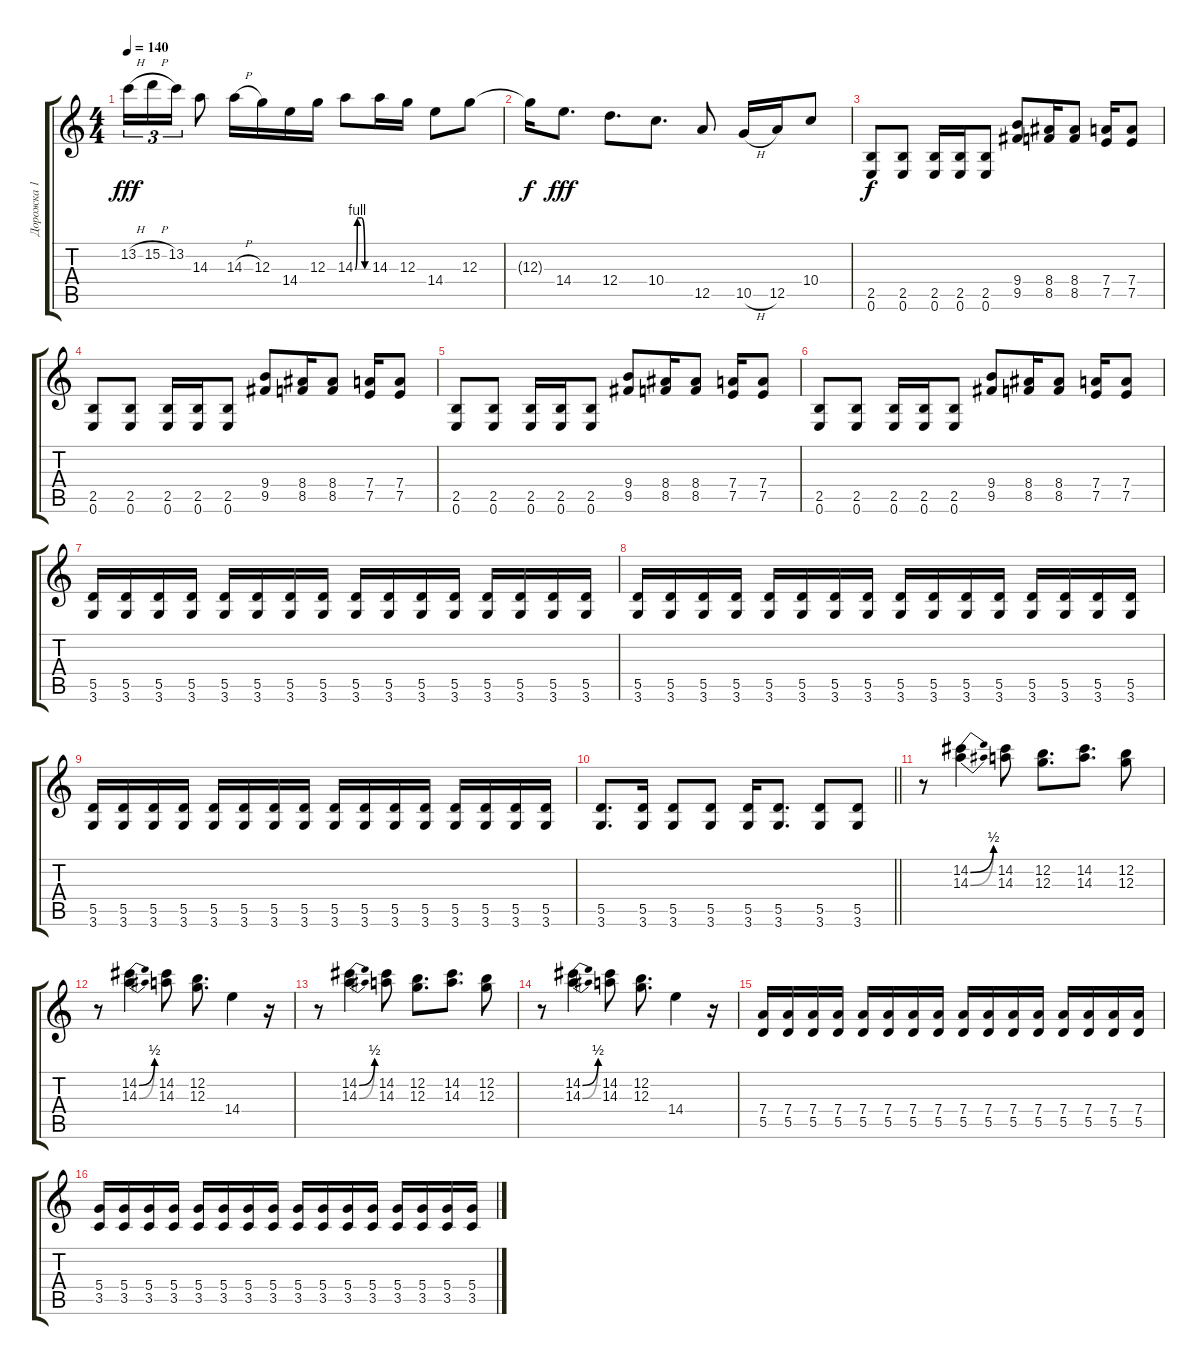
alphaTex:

\track ("Дорожка 1" "Дорожка 1") {instrument distortionguitar}
\staff {score tabs}
\tuning (E4 B3 G3 D3 A2 E2) {hide}
\ts (4 4)
\tempo 140
\clef g2
\ks c
13.2{h}.16{tu (3 2) dy fff} 15.2{h}.16{tu (3 2)} 13.2.16{tu (3 2)} 14.3.8 14.3{h}.16 12.3.16 14.4.16 12.3.16 14.3{be (custom 0 0 10 4 15 4 30 4 45 0 60 0)}.8 14.3.16 12.3.16 14.4.8 12.3.8 |
12.3{t}.16{dy f} 14.4.8{d dy fff} 12.4.8{d} 10.4.8{d} 12.5.8 10.5{h}.16 12.5.16 10.4.8 |
(2.5 0.6).8{dy f} (2.5 0.6).8 (2.5 0.6).16 (2.5 0.6).16 (2.5 0.6).8 (9.4 9.5).8 (8.4 8.5).16 (8.4 8.5).8 (7.4 7.5).16 (7.4 7.5).8 |
(2.5 0.6).8 (2.5 0.6).8 (2.5 0.6).16 (2.5 0.6).16 (2.5 0.6).8 (9.4 9.5).8 (8.4 8.5).16 (8.4 8.5).8 (7.4 7.5).16 (7.4 7.5).8 |
(2.5 0.6).8 (2.5 0.6).8 (2.5 0.6).16 (2.5 0.6).16 (2.5 0.6).8 (9.4 9.5).8 (8.4 8.5).16 (8.4 8.5).8 (7.4 7.5).16 (7.4 7.5).8 |
(2.5 0.6).8 (2.5 0.6).8 (2.5 0.6).16 (2.5 0.6).16 (2.5 0.6).8 (9.4 9.5).8 (8.4 8.5).16 (8.4 8.5).8 (7.4 7.5).16 (7.4 7.5).8 |
(5.5 3.6).16 (5.5 3.6).16 (5.5 3.6).16 (5.5 3.6).16 (5.5 3.6).16 (5.5 3.6).16 (5.5 3.6).16 (5.5 3.6).16 (5.5 3.6).16 (5.5 3.6).16 (5.5 3.6).16 (5.5 3.6).16 (5.5 3.6).16 (5.5 3.6).16 (5.5 3.6).16 (5.5 3.6).16 |
(5.5 3.6).16 (5.5 3.6).16 (5.5 3.6).16 (5.5 3.6).16 (5.5 3.6).16 (5.5 3.6).16 (5.5 3.6).16 (5.5 3.6).16 (5.5 3.6).16 (5.5 3.6).16 (5.5 3.6).16 (5.5 3.6).16 (5.5 3.6).16 (5.5 3.6).16 (5.5 3.6).16 (5.5 3.6).16 |
(5.5 3.6).16 (5.5 3.6).16 (5.5 3.6).16 (5.5 3.6).16 (5.5 3.6).16 (5.5 3.6).16 (5.5 3.6).16 (5.5 3.6).16 (5.5 3.6).16 (5.5 3.6).16 (5.5 3.6).16 (5.5 3.6).16 (5.5 3.6).16 (5.5 3.6).16 (5.5 3.6).16 (5.5 3.6).16 |
\barLineRight lightlight
(5.5 3.6).8{d} (5.5 3.6).16 (5.5 3.6).8 (5.5 3.6).8 (5.5 3.6).16 (5.5 3.6).8{d} (5.5 3.6).8 (5.5 3.6).8 |
r.8 (14.2{be (bend 0 0 60 2)} 14.3{be (bend 0 0 60 2)}).4 (14.2 14.3).8 (12.2 12.3).8{d} (14.2 14.3).8{d} (12.2 12.3).8 |
r.8 (14.2{be (bend 0 0 60 2)} 14.3{be (bend 0 0 60 2)}).4 (14.2 14.3).8 (12.2 12.3).8{d} 14.4.4 r.16 |
r.8 (14.2{be (bend 0 0 60 2)} 14.3{be (bend 0 0 60 2)}).4 (14.2 14.3).8 (12.2 12.3).8{d} (14.2 14.3).8{d} (12.2 12.3).8 |
r.8 (14.2{be (bend 0 0 60 2)} 14.3{be (bend 0 0 60 2)}).4 (14.2 14.3).8 (12.2 12.3).8{d} 14.4.4 r.16 |
(7.4 5.5).16 (7.4 5.5).16 (7.4 5.5).16 (7.4 5.5).16 (7.4 5.5).16 (7.4 5.5).16 (7.4 5.5).16 (7.4 5.5).16 (7.4 5.5).16 (7.4 5.5).16 (7.4 5.5).16 (7.4 5.5).16 (7.4 5.5).16 (7.4 5.5).16 (7.4 5.5).16 (7.4 5.5).16 |
(5.4 3.5).16 (5.4 3.5).16 (5.4 3.5).16 (5.4 3.5).16 (5.4 3.5).16 (5.4 3.5).16 (5.4 3.5).16 (5.4 3.5).16 (5.4 3.5).16 (5.4 3.5).16 (5.4 3.5).16 (5.4 3.5).16 (5.4 3.5).16 (5.4 3.5).16 (5.4 3.5).16 (5.4 3.5).16
